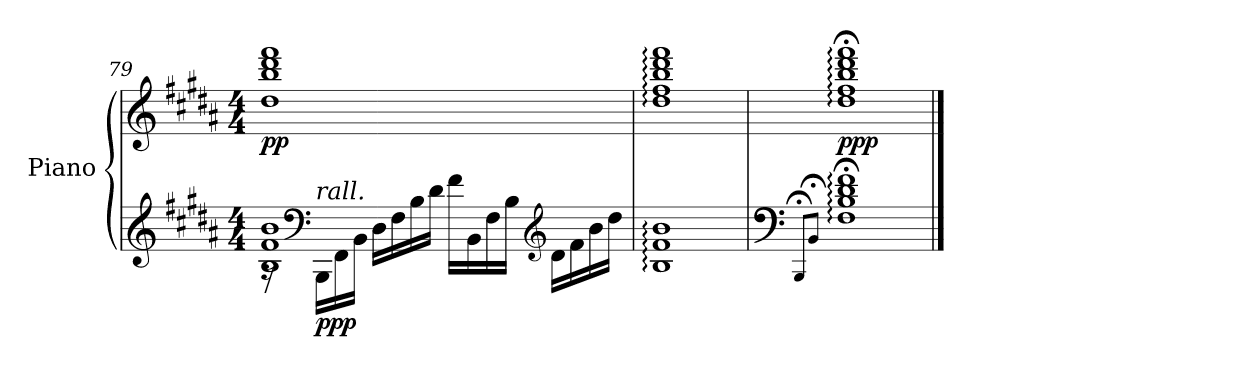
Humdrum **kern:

**kern	**kern	**dynam
*part1	*part1	*part1
*staff2	*staff1	*staff1/2
*I"Piano	*	*
*I'Pno.	*	*
!!LO:LB:g=z
*clefG2	*clefG2	*
*k[f#c#g#d#a#]	*k[f#c#g#d#a#]	*
*M4/4	*M4/4	*
=79	=79	=79
*^	*	*
!	!	!	!LO:DY:b
1B 1f# 1b	16rA	1dd# 1bb 1ddd# 1fff#	pp
*clefF4	*	*	*
*	*	*MM72	*
!	!LO:TX:a:i:t=rall.	!	!
!	!	!	!LO:DY:b=2
.	16BBB\LL	.	ppp
.	16FF#\	.	.
.	16BB\JJ	.	.
.	16D#\LL	.	.
.	16F#\	.	.
.	16B\	.	.
.	16d#\JJ	.	.
.	16f#\LL	.	.
*	*	*MM64	*
.	16BB\	.	.
.	16F#\	.	.
.	16B\JJ	.	.
*clefG2	*	*	*
.	16d#\LL	.	.
.	16f#\	.	.
.	16b\	.	.
.	16dd#\JJ	.	.
*v	*v	*	*
=80	=80	=80
*	*MM72	*
1B: 1f#: 1b:	1dd#: 1ff#: 1bb: 1ddd#: 1fff#:	.
=81	=81	=81
*clefF4	*	*
*	*MM60	*
8qBBB;</L	.	.
8qBB;</J	.	.
!	!	!LO:DY:b
1F#;<: 1B;<: 1d#;<: 1f#;<:	1dd#;<: 1ff#;<: 1bb;<: 1ddd#;<: 1fff#;<:	ppp
==	==	==
*-	*-	*-
